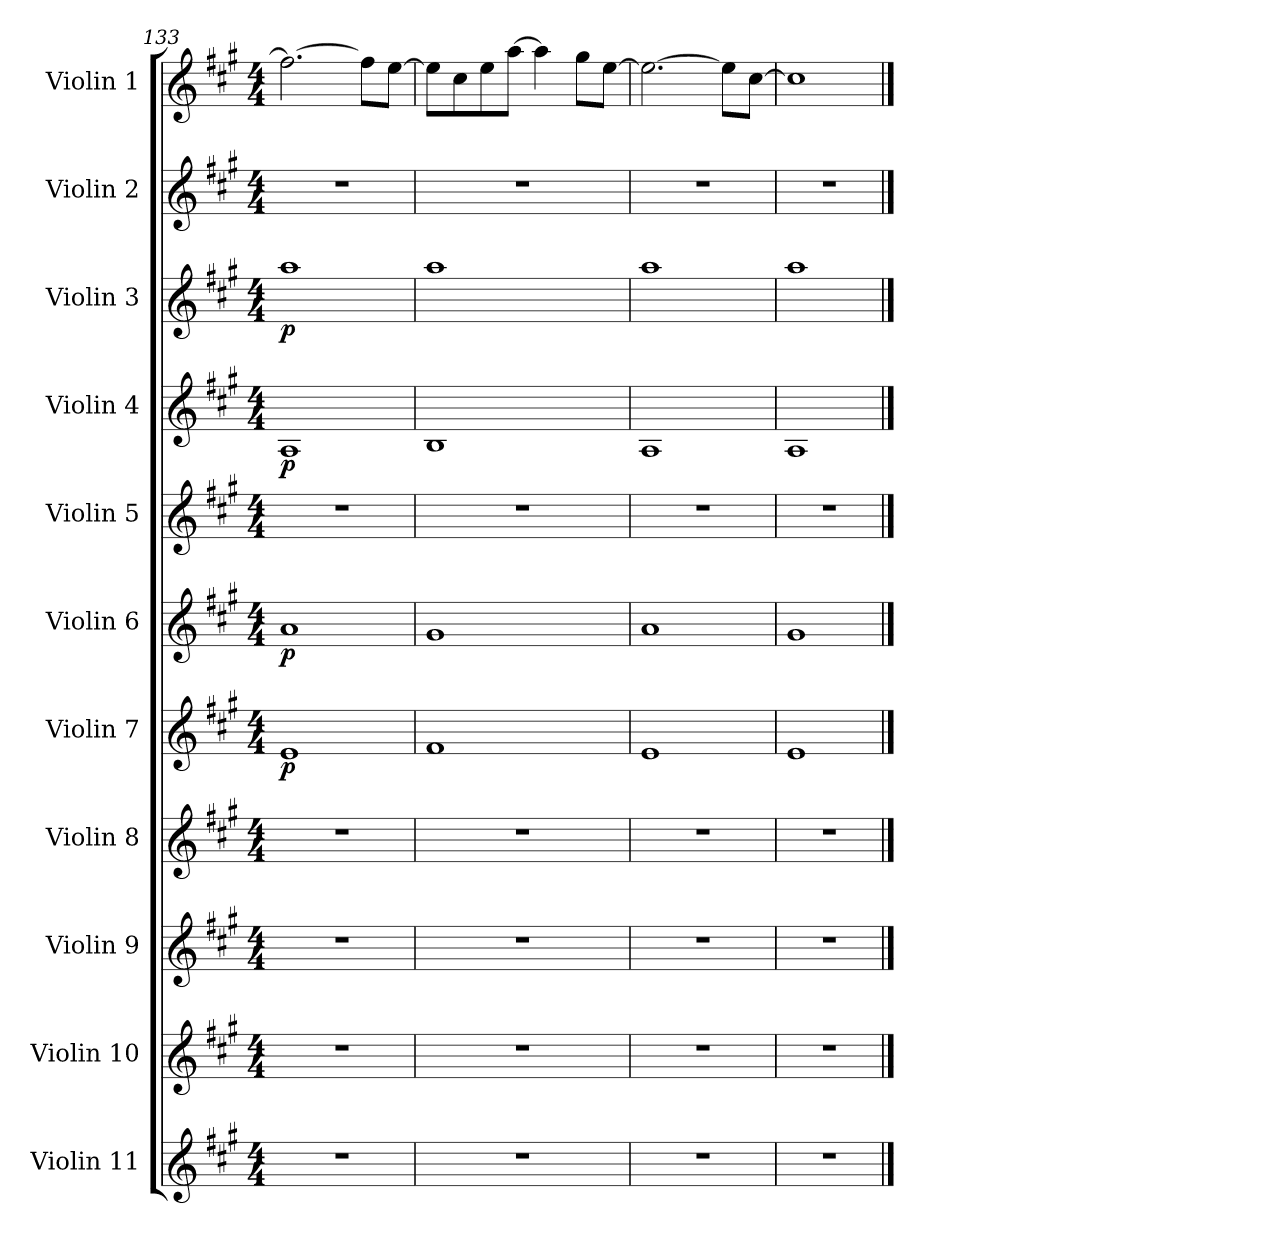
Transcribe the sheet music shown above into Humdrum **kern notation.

**kern	**kern	**kern	**kern	**kern	**dynam	**kern	**dynam	**kern	**kern	**dynam	**kern	**dynam	**kern	**kern
*part11	*part10	*part9	*part8	*part7	*part7	*part6	*part6	*part5	*part4	*part4	*part3	*part3	*part2	*part1
*staff11	*staff10	*staff9	*staff8	*staff7	*staff7	*staff6	*staff6	*staff5	*staff4	*staff4	*staff3	*staff3	*staff2	*staff1
*I"Violin 11	*I"Violin 10	*I"Violin 9	*I"Violin 8	*I"Violin 7	*	*I"Violin 6	*	*I"Violin 5	*I"Violin 4	*	*I"Violin 3	*	*I"Violin 2	*I"Violin 1
*I'Vln. 11	*I'Vln. 10	*I'Vln. 9	*I'Vln. 8	*I'Vln. 7	*	*I'Vln. 6	*	*I'Vln. 5	*I'Vln. 4	*	*I'Vln. 3	*	*I'Vln. 2	*I'Vln.
*clefG2	*clefG2	*clefG2	*clefG2	*clefG2	*	*clefG2	*	*clefG2	*clefG2	*	*clefG2	*	*clefG2	*clefG2
*k[f#c#g#]	*k[f#c#g#]	*k[f#c#g#]	*k[f#c#g#]	*k[f#c#g#]	*	*k[f#c#g#]	*	*k[f#c#g#]	*k[f#c#g#]	*	*k[f#c#g#]	*	*k[f#c#g#]	*k[f#c#g#]
*M4/4	*M4/4	*M4/4	*M4/4	*M4/4	*	*M4/4	*	*M4/4	*M4/4	*	*M4/4	*	*M4/4	*M4/4
=133	=133	=133	=133	=133	=133	=133	=133	=133	=133	=133	=133	=133	=133	=133
!	!	!	!	!	!LO:DY:b	!	!LO:DY:b	!	!	!LO:DY:b	!	!LO:DY:b	!	!
1r	1r	1r	1r	1e	p	1a	p	1r	1A	p	1aa	p	1r	2.ff#\_
.	.	.	.	.	.	.	.	.	.	.	.	.	.	8ff#\L]
.	.	.	.	.	.	.	.	.	.	.	.	.	.	[8ee\J
=134	=134	=134	=134	=134	=134	=134	=134	=134	=134	=134	=134	=134	=134	=134
1r	1r	1r	1r	1f#	.	1g#	.	1r	1B	.	1aa	.	1r	8ee\L]
.	.	.	.	.	.	.	.	.	.	.	.	.	.	8cc#\
.	.	.	.	.	.	.	.	.	.	.	.	.	.	8ee\
.	.	.	.	.	.	.	.	.	.	.	.	.	.	[8aa\J
.	.	.	.	.	.	.	.	.	.	.	.	.	.	4aa\]
.	.	.	.	.	.	.	.	.	.	.	.	.	.	8gg#\L
.	.	.	.	.	.	.	.	.	.	.	.	.	.	[8ee\J
=135	=135	=135	=135	=135	=135	=135	=135	=135	=135	=135	=135	=135	=135	=135
1r	1r	1r	1r	1e	.	1a	.	1r	1A	.	1aa	.	1r	2.ee\_
.	.	.	.	.	.	.	.	.	.	.	.	.	.	8ee\L]
.	.	.	.	.	.	.	.	.	.	.	.	.	.	[8cc#\J
=136	=136	=136	=136	=136	=136	=136	=136	=136	=136	=136	=136	=136	=136	=136
1r	1r	1r	1r	1e	.	1g#	.	1r	1A	.	1aa	.	1r	1cc#]
==	==	==	==	==	==	==	==	==	==	==	==	==	==	==
*-	*-	*-	*-	*-	*-	*-	*-	*-	*-	*-	*-	*-	*-	*-
